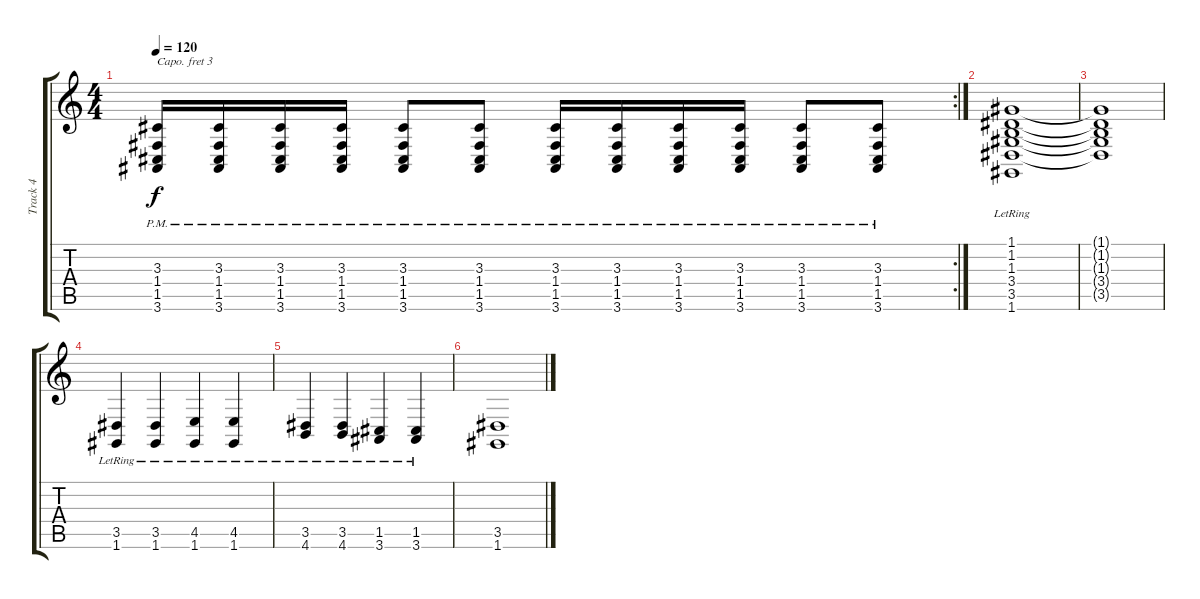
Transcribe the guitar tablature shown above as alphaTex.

\track ("Track 4" "Track 4") {instrument drawbarorgan}
\staff {score tabs}
\capo 3
\tuning (E4 B3 G3 D3 A2 E2) {hide}
\rc 2
\ts (4 4)
\tempo 120
\clef g2
\ks c
(3.3{pm} 1.4{pm} 1.5{pm} 3.6{pm}).16{dy f} (3.3{pm} 1.4{pm} 1.5{pm} 3.6{pm}).16 (3.3{pm} 1.4{pm} 1.5{pm} 3.6{pm}).16 (3.3{pm} 1.4{pm} 1.5{pm} 3.6{pm}).16 (3.3{pm} 1.4{pm} 1.5{pm} 3.6{pm}).8 (3.3{pm} 1.4{pm} 1.5{pm} 3.6{pm}).8 (3.3{pm} 1.4{pm} 1.5{pm} 3.6{pm}).16 (3.3{pm} 1.4{pm} 1.5{pm} 3.6{pm}).16 (3.3{pm} 1.4{pm} 1.5{pm} 3.6{pm}).16 (3.3{pm} 1.4{pm} 1.5{pm} 3.6{pm}).16 (3.3{pm} 1.4{pm} 1.5{pm} 3.6{pm}).8 (3.3{pm} 1.4{pm} 1.5{pm} 3.6{pm}).8 |
(1.1{lr} 1.2{lr} 1.3{lr} 3.4{lr} 3.5{lr} 1.6{lr}).1 |
(1.1{t} 1.2{t} 1.3{t} 3.4{t} 3.5{t}).1 |
(3.5{lr} 1.6{lr}).4 (3.5{lr} 1.6{lr}).4 (4.5{lr} 1.6{lr}).4 (4.5{lr} 1.6{lr}).4 |
(3.5{lr} 4.6{lr}).4 (3.5{lr} 4.6{lr}).4 (1.5{lr} 3.6{lr}).4 (1.5{lr} 3.6{lr}).4 |
(3.5 1.6).1
